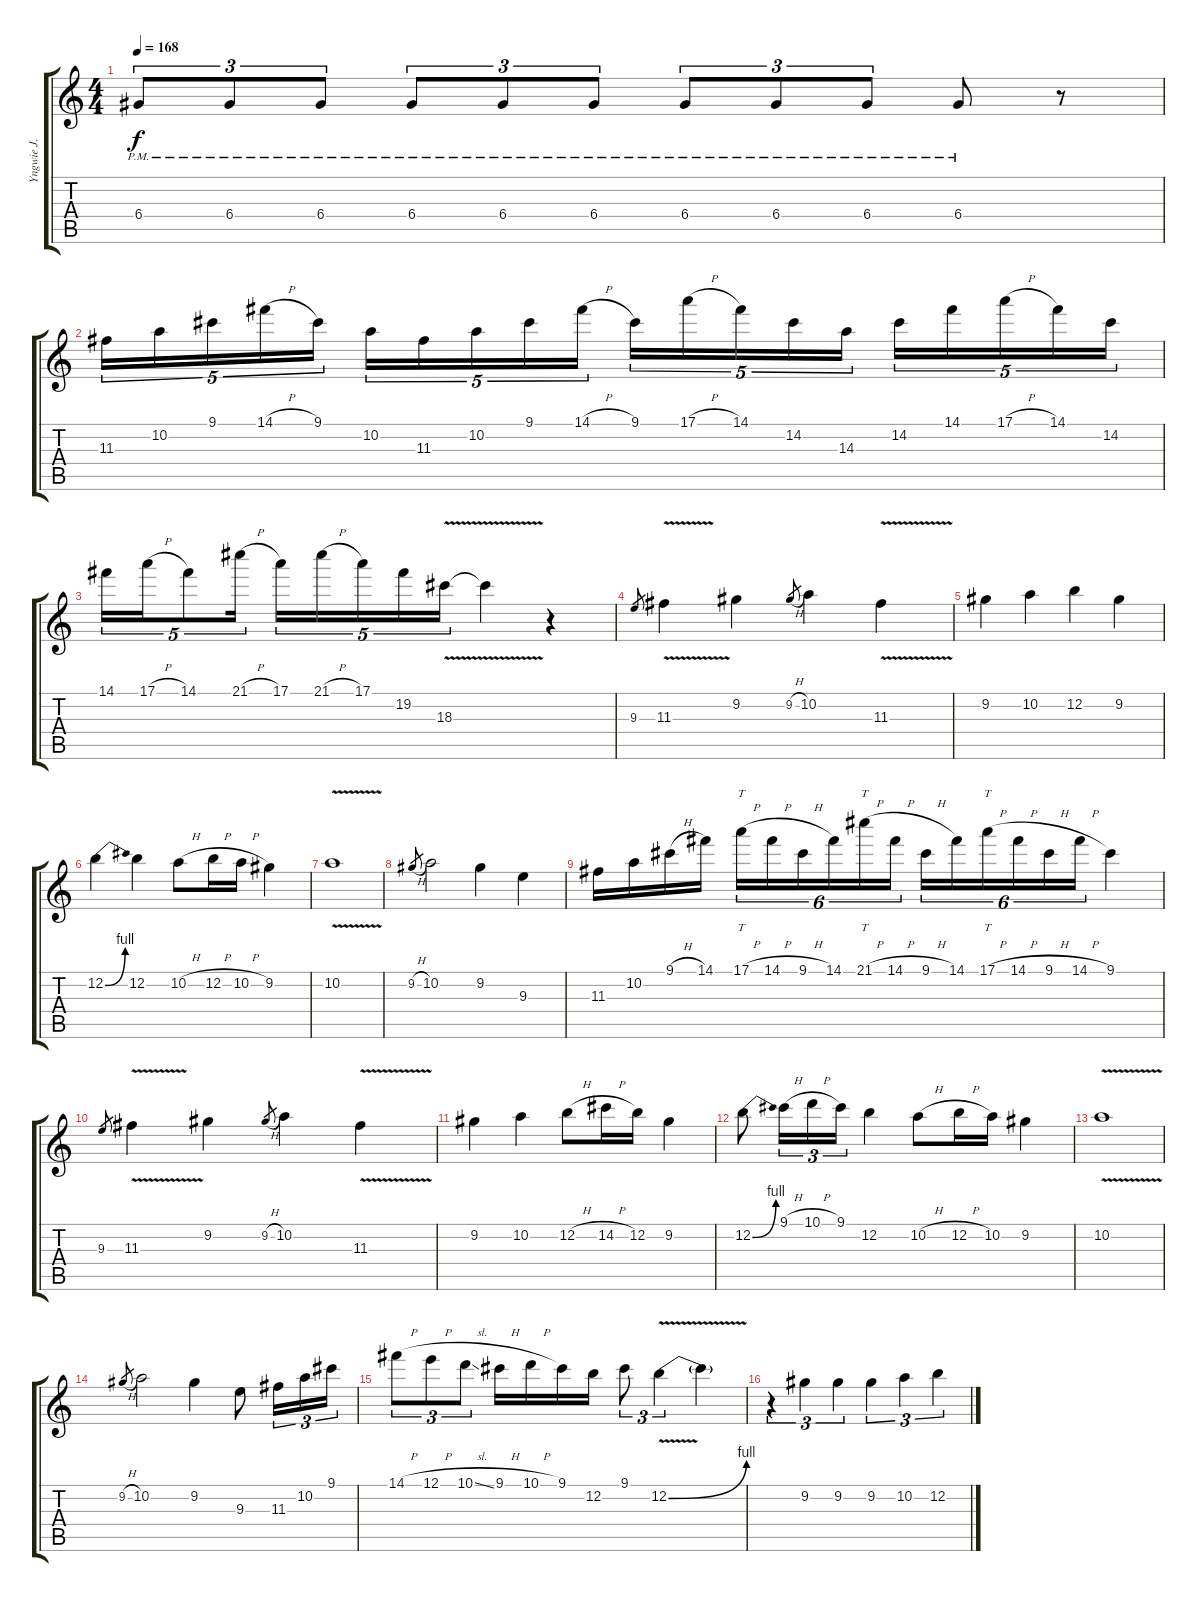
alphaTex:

\track ("Yngwie J. Malmsteen (Lead Guitar)" "Yngwie J. ") {instrument overdrivenguitar}
\staff {score tabs}
\tuning (E4 B3 G3 D3 A2 E2) {hide}
\ts (4 4)
\tempo 168
\clef g2
\ks c
6.4{pm}.8{tu (3 2) dy f} 6.4{pm}.8{tu (3 2)} 6.4{pm}.8{tu (3 2)} 6.4{pm}.8{tu (3 2)} 6.4{pm}.8{tu (3 2)} 6.4{pm}.8{tu (3 2)} 6.4{pm}.8{tu (3 2)} 6.4{pm}.8{tu (3 2)} 6.4{pm}.8{tu (3 2)} 6.4{pm}.8 r.8 |
11.3.16{tu (5 4) instrument overdrivenguitar} 10.2.16{tu (5 4)} 9.1.16{tu (5 4)} 14.1{h}.16{tu (5 4)} 9.1.16{tu (5 4)} 10.2.16{tu (5 4)} 11.3.16{tu (5 4)} 10.2.16{tu (5 4)} 9.1.16{tu (5 4)} 14.1{h}.16{tu (5 4)} 9.1.16{tu (5 4)} 17.1{h}.16{tu (5 4)} 14.1.16{tu (5 4)} 14.2.16{tu (5 4)} 14.3.16{tu (5 4)} 14.2.16{tu (5 4)} 14.1.16{tu (5 4)} 17.1{h}.16{tu (5 4)} 14.1.16{tu (5 4)} 14.2.16{tu (5 4)} |
14.1.16{tu (5 4)} 17.1{h}.16{tu (5 4)} 14.1.8{tu (5 4)} 21.1{h}.16{tu (5 4)} 17.1.16{tu (5 4)} 21.1{h}.16{tu (5 4)} 17.1.16{tu (5 4)} 19.2.16{tu (5 4)} 18.3{v}.16{tu (5 4)} 18.3{t}.4 r.4 |
9.3.8{gr} 11.3{v}.4 9.2.4 9.2{h}.8{gr} 10.2.4 11.3{v}.4 |
9.2.4 10.2.4 12.2.4 9.2.4 |
12.2{be (bend 0 0 60 4)}.4 12.2.4 10.2{h}.8 12.2{h}.16 10.2{h}.16 9.2.4 |
10.2{v}.1 |
9.2{h}.8{gr} 10.2.2 9.2.4 9.3.4 |
11.3.16 10.2.16 9.1{h}.16 14.1.16 17.1{h}.16{tt tu (6 4)} 14.1{h}.16{tu (6 4)} 9.1{h}.16{tu (6 4)} 14.1.16{tu (6 4)} 21.1{h}.16{tt tu (6 4)} 14.1{h}.16{tu (6 4)} 9.1{h}.16{tu (6 4)} 14.1.16{tu (6 4)} 17.1{h}.16{tt tu (6 4)} 14.1{h}.16{tu (6 4)} 9.1{h}.16{tu (6 4)} 14.1{h}.16{tu (6 4)} 9.1.4 |
9.3.8{gr} 11.3{v}.4 9.2.4 9.2{h}.8{gr} 10.2.4 11.3{v}.4 |
9.2.4 10.2.4 12.2{h}.8 14.2{h}.16 12.2.16 9.2.4 |
12.2{be (bend 0 0 60 4)}.8 9.1{h}.16{tu (3 2)} 10.1{h}.16{tu (3 2)} 9.1.16{tu (3 2)} 12.2.4 10.2{h}.8 12.2{h}.16 10.2.16 9.2.4 |
10.2{v}.1 |
9.2{h}.8{gr} 10.2.2 9.2.4 9.3.8 11.3.16{tu (3 2)} 10.2.16{tu (3 2)} 9.1.16{tu (3 2)} |
14.1{h}.8{tu (3 2)} 12.1{h}.8{tu (3 2)} 10.1{sl}.8{tu (3 2)} 9.1{h}.16 10.1{h}.16 9.1.16 12.2.16 9.1.8{tu (3 2)} 12.2{be (bend 0 0 60 4) v}.4{tu (3 2)} 12.2{t}.4 |
r.4{tu (3 2)} 9.2.4{tu (3 2)} 9.2.4{tu (3 2)} 9.2.4{tu (3 2)} 10.2.4{tu (3 2)} 12.2.4{tu (3 2)}
